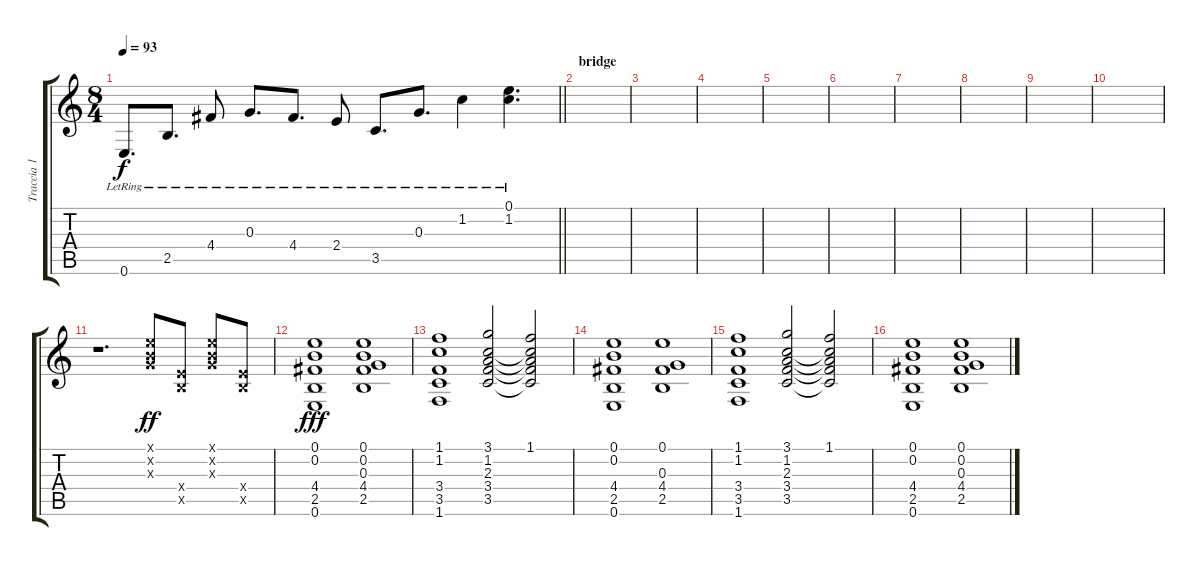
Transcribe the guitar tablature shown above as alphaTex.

\track ("Traccia 1" "Traccia 1") {instrument electricguitarjazz}
\staff {score tabs}
\tuning (E4 B3 G3 D3 A2 E2) {hide}
\ts (8 4)
\tempo 93
\clef g2
\barLineRight lightlight
\ks c
0.6{lr}.8{d dy f} 2.5{lr}.8{d} 4.4{lr}.8 0.3{lr}.8{d} 4.4{lr}.8{d} 2.4{lr}.8 3.5{lr}.8{d} 0.3{lr}.8{d} 1.2{lr}.4 (0.1{lr} 1.2{lr}).4{d} |
\section ("" "bridge")
|
|
|
|
|
|
|
|
|
r.1{d} (0.1{x} 0.2{x} 0.3{x}).8{dy ff instrument distortionguitar} (2.4{x} 2.5{x}).8 (0.1{x} 0.2{x} 0.3{x}).8 (2.4{x} 2.5{x}).8 |
(0.1 0.2 4.4 2.5 0.6).1{dy fff instrument distortionguitar} (0.1 0.2 0.3 4.4 2.5).1 |
(1.1 1.2 3.4 3.5 1.6).1 (3.1 1.2 2.3 3.4 3.5).2 (1.1 1.2{t} 2.3{t} 3.4{t} 3.5{t}).2 |
(0.1 0.2 4.4 2.5 0.6).1 (0.1 0.3 4.4 2.5).1 |
(1.1 1.2 3.4 3.5 1.6).1 (3.1 1.2 2.3 3.4 3.5).2 (1.1 1.2{t} 2.3{t} 3.4{t} 3.5{t}).2 |
(0.1 0.2 4.4 2.5 0.6).1 (0.1 0.2 0.3 4.4 2.5).1
